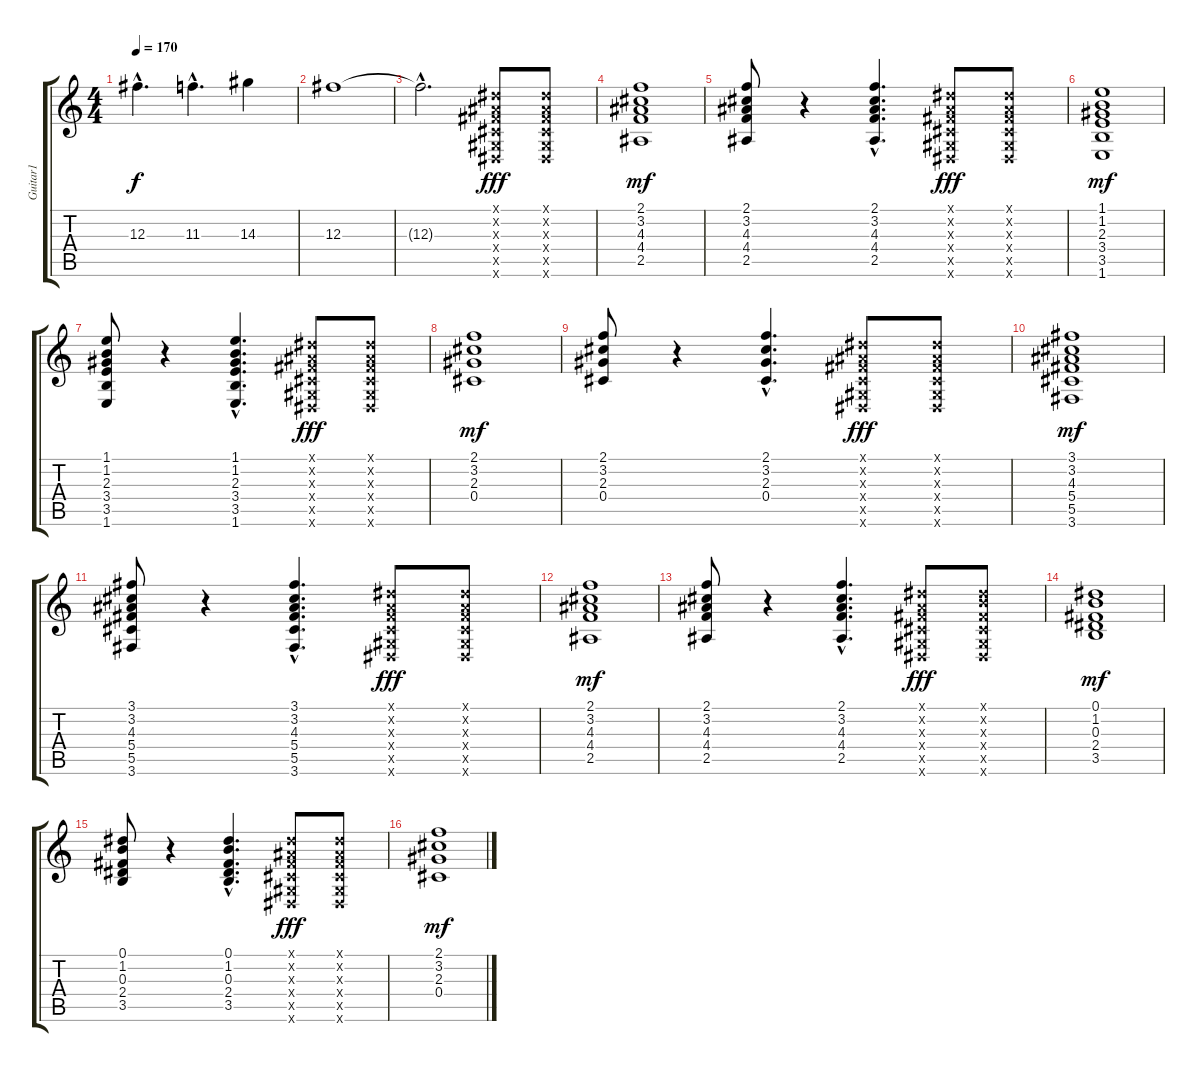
\track ("Guitar1" "Guitar1") {instrument distortionguitar}
\staff {score tabs}
\tuning (Eb4 Bb3 Gb3 Db3 Ab2 Eb2) {hide}
\ts (4 4)
\tempo 170
\clef g2
\ks c
12.3{hac}.4{d dy f} 11.3{hac}.4{d} 14.3.4 |
12.3.1 |
12.3{hac t}.2{d} (0.1{x} 0.2{x} 0.3{x} 0.4{x} 0.5{x} 0.6{x}).8{dy fff} (0.1{x} 0.2{x} 0.3{x} 0.4{x} 0.5{x} 0.6{x}).8 |
(2.1 3.2 4.3 4.4 2.5).1{dy mf} |
(2.1 3.2 4.3 4.4 2.5).8 r.4 (2.1{hac} 3.2{hac} 4.3{hac} 4.4{hac} 2.5{hac}).4{d} (0.1{x} 0.2{x} 0.3{x} 0.4{x} 0.5{x} 0.6{x}).8{dy fff} (0.1{x} 0.2{x} 0.3{x} 0.4{x} 0.5{x} 0.6{x}).8 |
(1.1 1.2 2.3 3.4 3.5 1.6).1{dy mf} |
(1.1 1.2 2.3 3.4 3.5 1.6).8 r.4 (1.1{hac} 1.2{hac} 2.3{hac} 3.4{hac} 3.5{hac} 1.6{hac}).4{d} (0.1{x} 0.2{x} 0.3{x} 0.4{x} 0.5{x} 0.6{x}).8{dy fff} (0.1{x} 0.2{x} 0.3{x} 0.4{x} 0.5{x} 0.6{x}).8 |
(2.1 3.2 2.3 0.4).1{dy mf} |
(2.1 3.2 2.3 0.4).8 r.4 (2.1{hac} 3.2{hac} 2.3{hac} 0.4{hac}).4{d} (0.1{x} 0.2{x} 0.3{x} 0.4{x} 0.5{x} 0.6{x}).8{dy fff} (0.1{x} 0.2{x} 0.3{x} 0.4{x} 0.5{x} 0.6{x}).8 |
(3.1 3.2 4.3 5.4 5.5 3.6).1{dy mf} |
(3.1 3.2 4.3 5.4 5.5 3.6).8 r.4 (3.1{hac} 3.2{hac} 4.3{hac} 5.4{hac} 5.5{hac} 3.6{hac}).4{d} (0.1{x} 0.2{x} 0.3{x} 0.4{x} 0.5{x} 0.6{x}).8{dy fff} (0.1{x} 0.2{x} 0.3{x} 0.4{x} 0.5{x} 0.6{x}).8 |
(2.1 3.2 4.3 4.4 2.5).1{dy mf} |
(2.1 3.2 4.3 4.4 2.5).8 r.4 (2.1{hac} 3.2{hac} 4.3{hac} 4.4{hac} 2.5{hac}).4{d} (0.1{x} 0.2{x} 0.3{x} 0.4{x} 0.5{x} 0.6{x}).8{dy fff} (0.1{x} 1.2{x} 0.3{x} 0.4{x} 0.5{x} 0.6{x}).8 |
(0.1 1.2 0.3 2.4 3.5).1{dy mf} |
(0.1 1.2 0.3 2.4 3.5).8 r.4 (0.1{hac} 1.2{hac} 0.3{hac} 2.4{hac} 3.5{hac}).4{d} (0.1{x} 0.2{x} 0.3{x} 0.4{x} 0.5{x} 0.6{x}).8{dy fff} (0.1{x} 0.2{x} 0.3{x} 0.4{x} 0.5{x} 0.6{x}).8 |
(2.1 3.2 2.3 0.4).1{dy mf}
